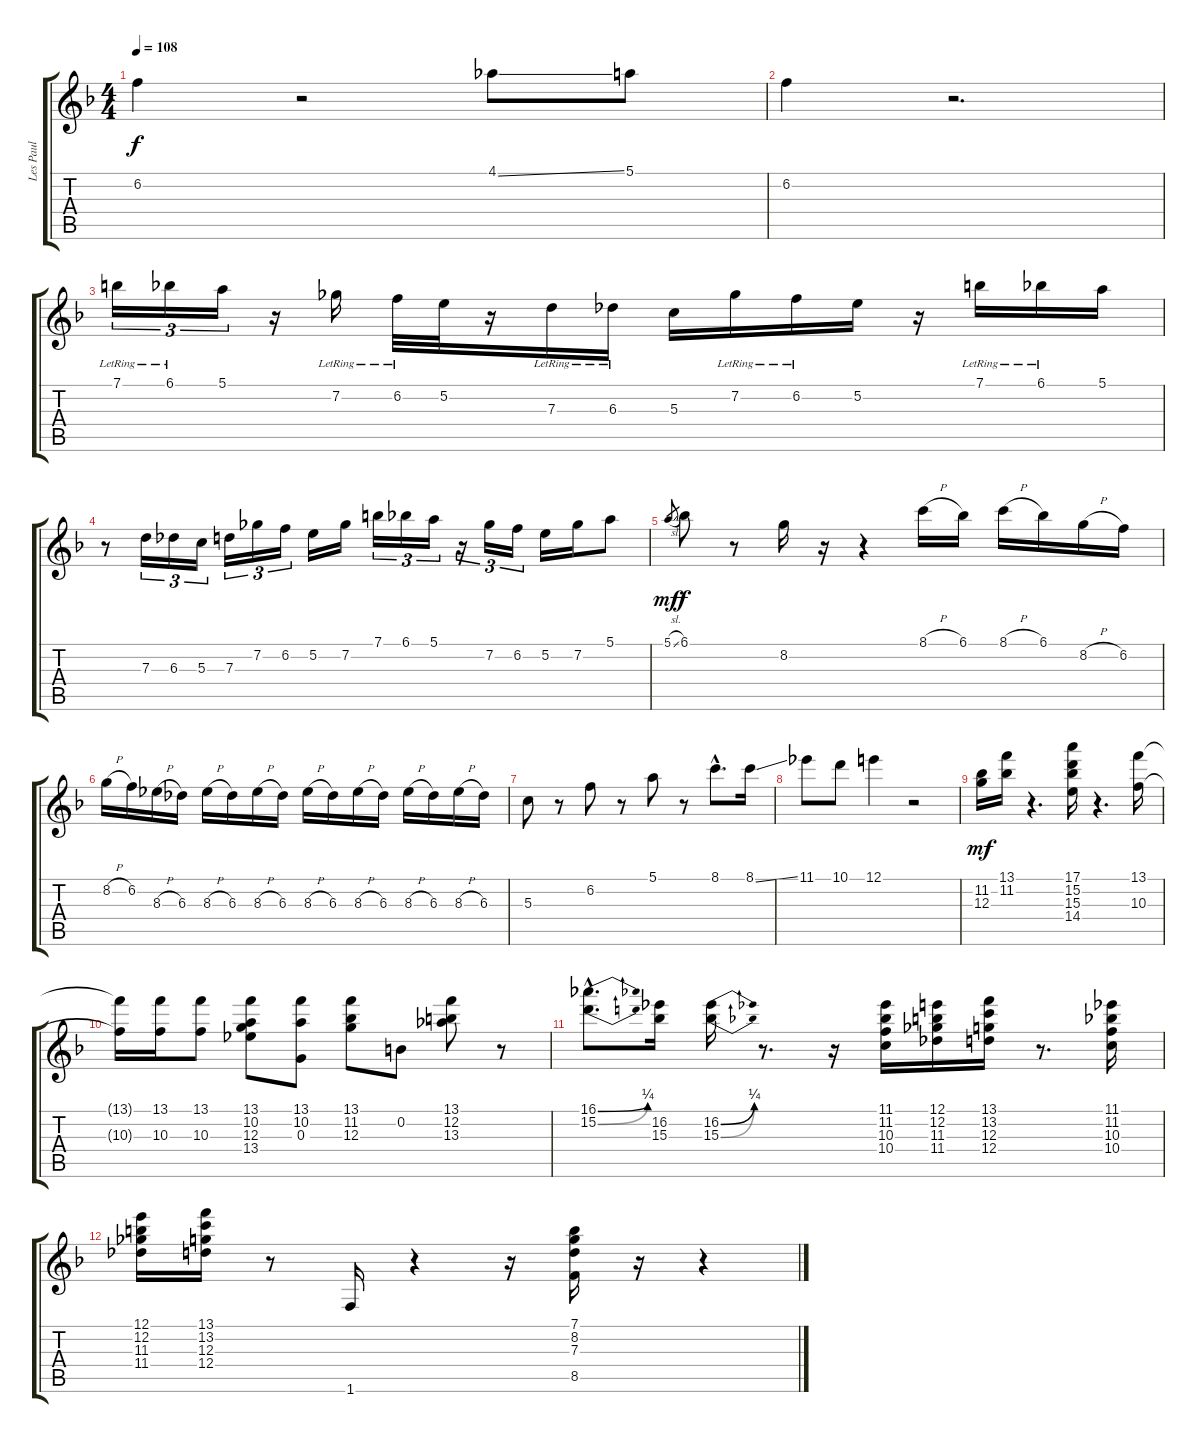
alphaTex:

\track ("Les Paul" "Les Paul") {instrument electricguitarjazz}
\staff {score tabs}
\tuning (E4 B3 G3 D3 A2 E2) {hide}
\ts (4 4)
\tempo 108
\clef g2
\ks f
6.2.4{dy f} r.2 4.1{ss}.8 5.1.8 |
6.2.4 r.2{d} |
7.1{lr}.16{tu (3 2)} 6.1{lr}.16{tu (3 2)} 5.1.16{tu (3 2)} r.16 7.2{lr}.16 6.2{lr}.32 5.2.32 r.16 7.3{lr}.16 6.3{lr}.16 5.3.16 7.2{lr}.16 6.2{lr}.16 5.2.16 r.16 7.1{lr}.16 6.1{lr}.16 5.1.16 |
r.8 7.3.16{tu (3 2)} 6.3.16{tu (3 2)} 5.3.16{tu (3 2)} 7.3.16{tu (3 2)} 7.2.16{tu (3 2)} 6.2.16{tu (3 2)} 5.2.16 7.2.16 7.1.16{tu (3 2)} 6.1.16{tu (3 2)} 5.1.16{tu (3 2)} r.16{tu (3 2)} 7.2.16{tu (3 2)} 6.2.16{tu (3 2)} 5.2.16 7.2.16 5.1.8 |
5.1{sl}.8{gr dy mf} 6.1.8{dy f} r.8 8.2.16 r.16 r.4 8.1{h}.16 6.1.16 8.1{h}.16 6.1.16 8.2{h}.16 6.2.16 |
8.2{h}.16 6.2.16 8.3{h}.16 6.3.16 8.3{h}.16 6.3.16 8.3{h}.16 6.3.16 8.3{h}.16 6.3.16 8.3{h}.16 6.3.16 8.3{h}.16 6.3.16 8.3{h}.16 6.3.16 |
5.3.8 r.8 6.2.8 r.8 5.1.8 r.8 8.1{hac}.8{d} 8.1{ss}.16 |
11.1.8 10.1.8 12.1.4 r.2 |
(11.2 12.3).16{dy mf} (13.1 11.2).16 r.4{d} (17.1 15.2 15.3 14.4).16 r.4{d} (13.1 10.3).16 |
(13.1{t} 10.3{t}).16 (13.1 10.3).16 (13.1 10.3).8 (13.1 10.2 12.3 13.4).8 (13.1 10.2 0.3).8 (13.1 11.2 12.3).8 0.2.8 (13.1 12.2 13.3).8 r.8 |
(16.1{be (bend 0 0 60 1) hac} 15.2{be (bend 0 0 60 1) hac}).8{d} (16.2 15.3).16 (16.2{be (bend 0 0 60 1)} 15.3{be (bend 0 0 60 1)}).16 r.8{d} r.16 (11.1 11.2 10.3 10.4).16 (12.1 12.2 11.3 11.4).16 (13.1 13.2 12.3 12.4).16 r.8{d} (11.1 11.2 10.3 10.4).16 |
(12.1 12.2 11.3 11.4).16 (13.1 13.2 12.3 12.4).16 r.8 1.6.16 r.4 r.16 (7.1 8.2 7.3 8.5).16 r.16 r.4
